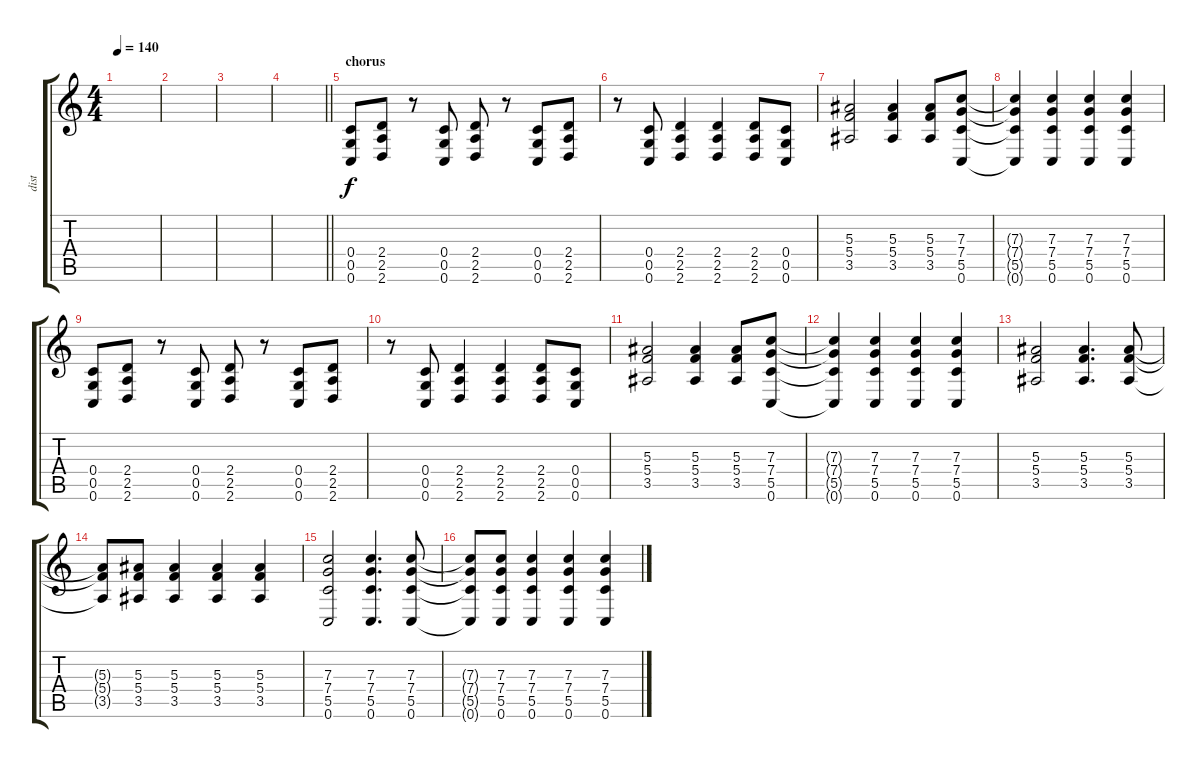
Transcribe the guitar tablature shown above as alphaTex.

\track ("dist" "dist") {instrument distortionguitar}
\staff {score tabs}
\tuning (D4 A3 F3 C3 G2 C2) {hide}
\ts (4 4)
\tempo 140
\clef g2
\ks c
|
|
|
\barLineRight lightlight
|
\section ("" "chorus")
(0.4 0.5 0.6).8 (2.4 2.5 2.6).8 r.8 (0.4 0.5 0.6).8 (2.4 2.5 2.6).8 r.8 (0.4 0.5 0.6).8 (2.4 2.5 2.6).8 |
r.8 (0.4 0.5 0.6).8 (2.4 2.5 2.6).4 (2.4 2.5 2.6).4 (2.4 2.5 2.6).8 (0.4 0.5 0.6).8 |
(5.3 5.4 3.5).2 (5.3 5.4 3.5).4 (5.3 5.4 3.5).8 (7.3 7.4 5.5 0.6).8 |
(7.3{t} 7.4{t} 5.5{t} 0.6{t}).4 (7.3 7.4 5.5 0.6).4 (7.3 7.4 5.5 0.6).4 (7.3 7.4 5.5 0.6).4 |
(0.4 0.5 0.6).8 (2.4 2.5 2.6).8 r.8 (0.4 0.5 0.6).8 (2.4 2.5 2.6).8 r.8 (0.4 0.5 0.6).8 (2.4 2.5 2.6).8 |
r.8 (0.4 0.5 0.6).8 (2.4 2.5 2.6).4 (2.4 2.5 2.6).4 (2.4 2.5 2.6).8 (0.4 0.5 0.6).8 |
(5.3 5.4 3.5).2 (5.3 5.4 3.5).4 (5.3 5.4 3.5).8 (7.3 7.4 5.5 0.6).8 |
(7.3{t} 7.4{t} 5.5{t} 0.6{t}).4 (7.3 7.4 5.5 0.6).4 (7.3 7.4 5.5 0.6).4 (7.3 7.4 5.5 0.6).4 |
(5.3 5.4 3.5).2 (5.3 5.4 3.5).4{d} (5.3 5.4 3.5).8 |
(5.3{t} 5.4{t} 3.5{t}).8 (5.3 5.4 3.5).8 (5.3 5.4 3.5).4 (5.3 5.4 3.5).4 (5.3 5.4 3.5).4 |
(7.3 7.4 5.5 0.6).2 (7.3 7.4 5.5 0.6).4{d} (7.3 7.4 5.5 0.6).8 |
(7.3{t} 7.4{t} 5.5{t} 0.6{t}).8 (7.3 7.4 5.5 0.6).8 (7.3 7.4 5.5 0.6).4 (7.3 7.4 5.5 0.6).4 (7.3 7.4 5.5 0.6).4
